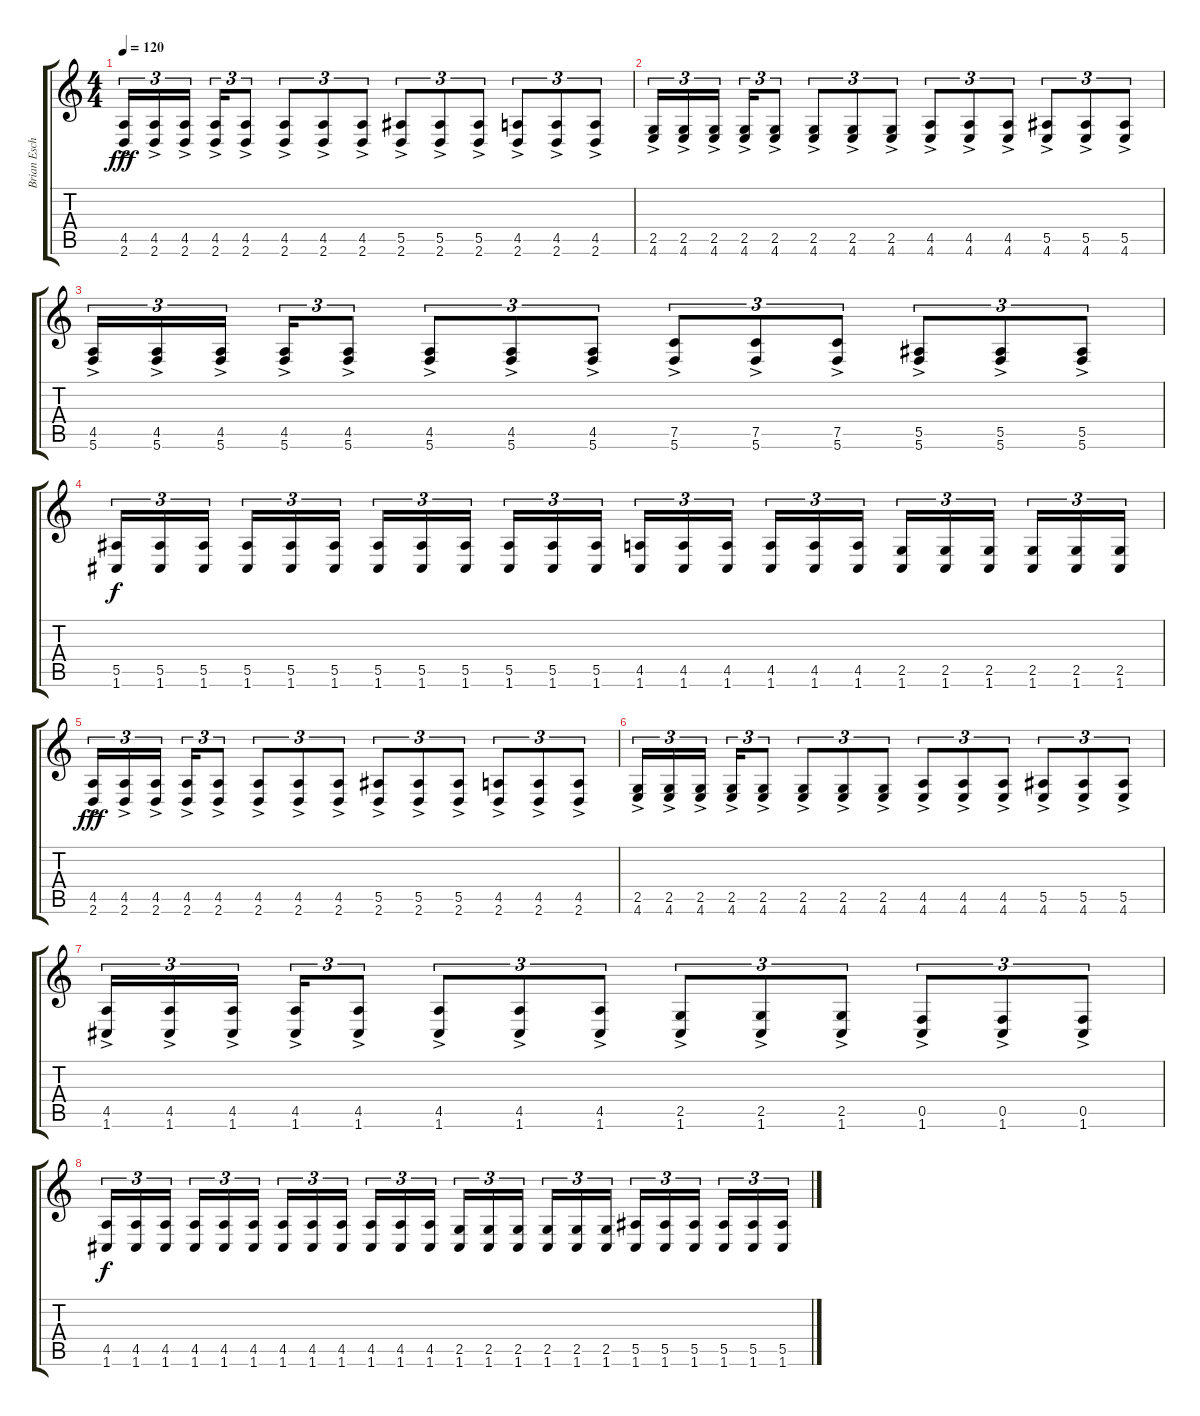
\track ("Brian Eschbach (Lead Guitar)" "Brian Esch") {instrument distortionguitar}
\staff {score tabs}
\tuning (C4 G3 Eb3 Bb2 F2 C2) {hide}
\ts (4 4)
\tempo 120
\clef g2
\ks c
(4.5{ac} 2.6).16{tu (3 2) dy fff volume 10} (4.5{ac} 2.6).16{tu (3 2)} (4.5{ac} 2.6).16{tu (3 2)} (4.5{ac} 2.6).16{tu (3 2)} (4.5{ac} 2.6).8{tu (3 2)} (4.5{ac} 2.6).8{tu (3 2)} (4.5{ac} 2.6).8{tu (3 2)} (4.5{ac} 2.6).8{tu (3 2)} (5.5{ac} 2.6).8{tu (3 2)} (5.5{ac} 2.6).8{tu (3 2)} (5.5{ac} 2.6).8{tu (3 2)} (4.5{ac} 2.6).8{tu (3 2)} (4.5{ac} 2.6).8{tu (3 2)} (4.5{ac} 2.6).8{tu (3 2)} |
(2.5{ac} 4.6).16{tu (3 2)} (2.5{ac} 4.6).16{tu (3 2)} (2.5{ac} 4.6).16{tu (3 2)} (2.5{ac} 4.6).16{tu (3 2)} (2.5{ac} 4.6).8{tu (3 2)} (2.5{ac} 4.6).8{tu (3 2)} (2.5{ac} 4.6).8{tu (3 2)} (2.5{ac} 4.6).8{tu (3 2)} (4.5{ac} 4.6).8{tu (3 2)} (4.5{ac} 4.6).8{tu (3 2)} (4.5{ac} 4.6).8{tu (3 2)} (5.5{ac} 4.6).8{tu (3 2)} (5.5{ac} 4.6).8{tu (3 2)} (5.5{ac} 4.6).8{tu (3 2)} |
(4.5{ac} 5.6).16{tu (3 2) volume 9} (4.5{ac} 5.6).16{tu (3 2)} (4.5{ac} 5.6).16{tu (3 2)} (4.5{ac} 5.6).16{tu (3 2)} (4.5{ac} 5.6).8{tu (3 2)} (4.5{ac} 5.6).8{tu (3 2)} (4.5{ac} 5.6).8{tu (3 2)} (4.5{ac} 5.6).8{tu (3 2)} (7.5{ac} 5.6).8{tu (3 2)} (7.5{ac} 5.6).8{tu (3 2)} (7.5{ac} 5.6).8{tu (3 2)} (5.5{ac} 5.6).8{tu (3 2)} (5.5{ac} 5.6).8{tu (3 2)} (5.5{ac} 5.6).8{tu (3 2)} |
(5.5 1.6).16{tu (3 2) dy f volume 8} (5.5 1.6).16{tu (3 2)} (5.5 1.6).16{tu (3 2)} (5.5 1.6).16{tu (3 2)} (5.5 1.6).16{tu (3 2)} (5.5 1.6).16{tu (3 2)} (5.5 1.6).16{tu (3 2)} (5.5 1.6).16{tu (3 2)} (5.5 1.6).16{tu (3 2)} (5.5 1.6).16{tu (3 2)} (5.5 1.6).16{tu (3 2)} (5.5 1.6).16{tu (3 2)} (4.5 1.6).16{tu (3 2)} (4.5 1.6).16{tu (3 2)} (4.5 1.6).16{tu (3 2)} (4.5 1.6).16{tu (3 2)} (4.5 1.6).16{tu (3 2)} (4.5 1.6).16{tu (3 2)} (2.5 1.6).16{tu (3 2)} (2.5 1.6).16{tu (3 2)} (2.5 1.6).16{tu (3 2)} (2.5 1.6).16{tu (3 2)} (2.5 1.6).16{tu (3 2)} (2.5 1.6).16{tu (3 2)} |
(4.5{ac} 2.6).16{tu (3 2) dy fff volume 7} (4.5{ac} 2.6).16{tu (3 2)} (4.5{ac} 2.6).16{tu (3 2)} (4.5{ac} 2.6).16{tu (3 2)} (4.5{ac} 2.6).8{tu (3 2)} (4.5{ac} 2.6).8{tu (3 2)} (4.5{ac} 2.6).8{tu (3 2)} (4.5{ac} 2.6).8{tu (3 2)} (5.5{ac} 2.6).8{tu (3 2)} (5.5{ac} 2.6).8{tu (3 2)} (5.5{ac} 2.6).8{tu (3 2)} (4.5{ac} 2.6).8{tu (3 2)} (4.5{ac} 2.6).8{tu (3 2)} (4.5{ac} 2.6).8{tu (3 2)} |
(2.5{ac} 4.6).16{tu (3 2) volume 6} (2.5{ac} 4.6).16{tu (3 2)} (2.5{ac} 4.6).16{tu (3 2)} (2.5{ac} 4.6).16{tu (3 2)} (2.5{ac} 4.6).8{tu (3 2)} (2.5{ac} 4.6).8{tu (3 2)} (2.5{ac} 4.6).8{tu (3 2)} (2.5{ac} 4.6).8{tu (3 2)} (4.5{ac} 4.6).8{tu (3 2)} (4.5{ac} 4.6).8{tu (3 2)} (4.5{ac} 4.6).8{tu (3 2)} (5.5{ac} 4.6).8{tu (3 2)} (5.5{ac} 4.6).8{tu (3 2)} (5.5{ac} 4.6).8{tu (3 2)} |
(4.5{ac} 1.6).16{tu (3 2) volume 6} (4.5{ac} 1.6).16{tu (3 2)} (4.5{ac} 1.6).16{tu (3 2)} (4.5{ac} 1.6).16{tu (3 2)} (4.5{ac} 1.6).8{tu (3 2)} (4.5{ac} 1.6).8{tu (3 2)} (4.5{ac} 1.6).8{tu (3 2)} (4.5{ac} 1.6).8{tu (3 2)} (2.5{ac} 1.6).8{tu (3 2)} (2.5{ac} 1.6).8{tu (3 2)} (2.5{ac} 1.6).8{tu (3 2)} (0.5{ac} 1.6).8{tu (3 2)} (0.5{ac} 1.6).8{tu (3 2)} (0.5{ac} 1.6).8{tu (3 2)} |
(4.5 1.6).16{tu (3 2) dy f} (4.5 1.6).16{tu (3 2)} (4.5 1.6).16{tu (3 2)} (4.5 1.6).16{tu (3 2)} (4.5 1.6).16{tu (3 2)} (4.5 1.6).16{tu (3 2)} (4.5 1.6).16{tu (3 2)} (4.5 1.6).16{tu (3 2)} (4.5 1.6).16{tu (3 2)} (4.5 1.6).16{tu (3 2)} (4.5 1.6).16{tu (3 2)} (4.5 1.6).16{tu (3 2)} (2.5 1.6).16{tu (3 2)} (2.5 1.6).16{tu (3 2)} (2.5 1.6).16{tu (3 2)} (2.5 1.6).16{tu (3 2)} (2.5 1.6).16{tu (3 2)} (2.5 1.6).16{tu (3 2)} (5.5 1.6).16{tu (3 2)} (5.5 1.6).16{tu (3 2)} (5.5 1.6).16{tu (3 2)} (5.5 1.6).16{tu (3 2)} (5.5 1.6).16{tu (3 2)} (5.5 1.6).16{tu (3 2)}
